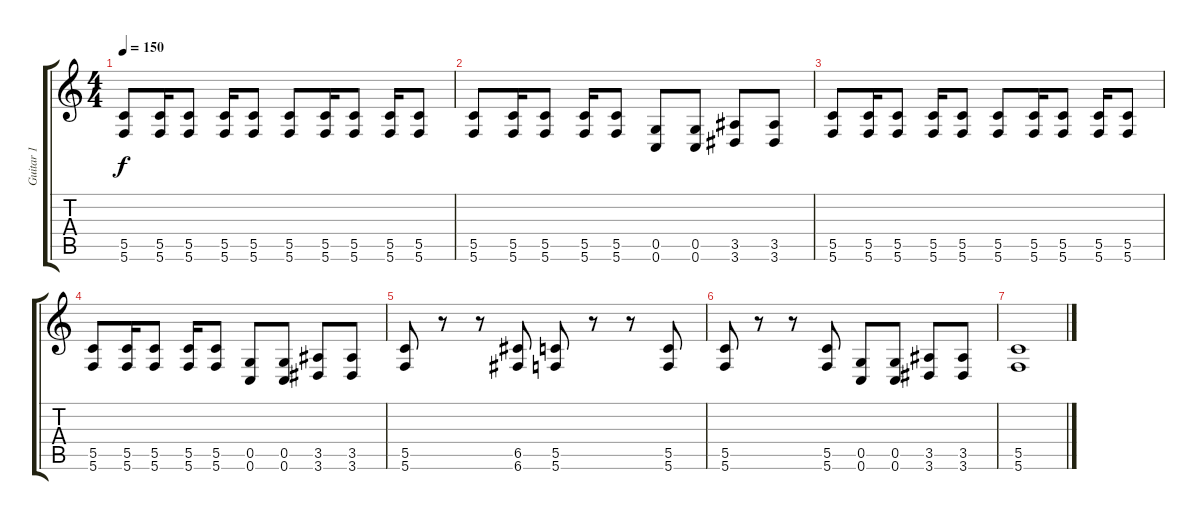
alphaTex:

\track ("Guitar 1" "Guitar 1") {instrument distortionguitar}
\staff {score tabs}
\tuning (D4 A3 F3 C3 G2 C2) {hide}
\ts (4 4)
\tempo 150
\clef g2
\ks c
(5.5 5.6).8{dy f} (5.5 5.6).16 (5.5 5.6).8 (5.5 5.6).16 (5.5 5.6).8 (5.5 5.6).8 (5.5 5.6).16 (5.5 5.6).8 (5.5 5.6).16 (5.5 5.6).8 |
(5.5 5.6).8 (5.5 5.6).16 (5.5 5.6).8 (5.5 5.6).16 (5.5 5.6).8 (0.5 0.6).8 (0.5 0.6).8 (3.5 3.6).8 (3.5 3.6).8 |
(5.5 5.6).8 (5.5 5.6).16 (5.5 5.6).8 (5.5 5.6).16 (5.5 5.6).8 (5.5 5.6).8 (5.5 5.6).16 (5.5 5.6).8 (5.5 5.6).16 (5.5 5.6).8 |
(5.5 5.6).8 (5.5 5.6).16 (5.5 5.6).8 (5.5 5.6).16 (5.5 5.6).8 (0.5 0.6).8 (0.5 0.6).8 (3.5 3.6).8 (3.5 3.6).8 |
(5.5 5.6).8 r.8 r.8 (6.5 6.6).8 (5.5 5.6).8 r.8 r.8 (5.5 5.6).8 |
(5.5 5.6).8 r.8 r.8 (5.5 5.6).8 (0.5 0.6).8 (0.5 0.6).8 (3.5 3.6).8 (3.5 3.6).8 |
(5.5 5.6).1
